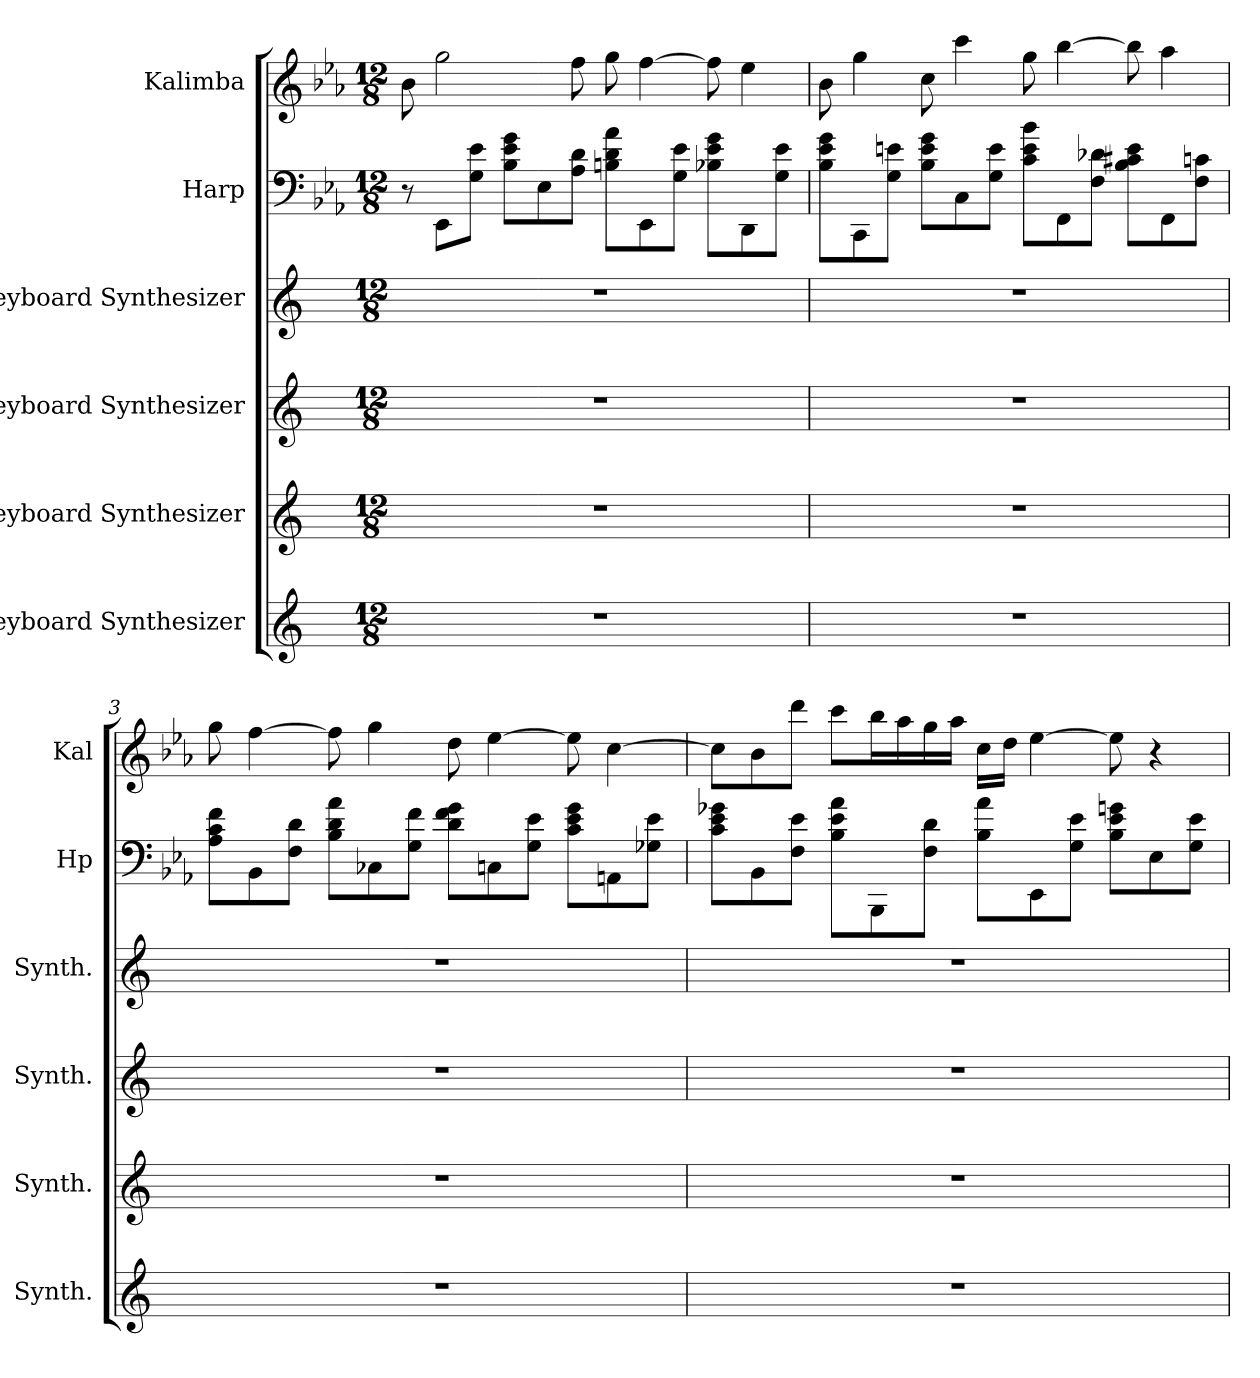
**kern	**kern	**kern	**kern	**kern	**kern
*part6	*part5	*part4	*part3	*part2	*part1
*staff6	*staff5	*staff4	*staff3	*staff2	*staff1
*I"Keyboard Synthesizer	*I"Keyboard Synthesizer	*I"Keyboard Synthesizer	*I"Keyboard Synthesizer	*I"Harp	*I"Kalimba
*I'Synth.	*I'Synth.	*I'Synth.	*I'Synth.	*I'Hp	*I'Kal
*clefG2	*clefG2	*clefG2	*clefG2	*clefF4	*clefG2
*k[]	*k[]	*k[]	*k[]	*k[b-e-a-]	*k[b-e-a-]
*M12/8	*M12/8	*M12/8	*M12/8	*M12/8	*M12/8
*MM66	*MM66	*MM66	*MM66	*MM66	*MM66
=1	=1	=1	=1	=1	=1
1.r	1.r	1.r	1.r	8r	8b-\
.	.	.	.	8EE-\L	2gg\
.	.	.	.	8G\ 8e-\J	.
.	.	.	.	8B-\ 8e-\ 8g\L	.
.	.	.	.	8E-\	.
.	.	.	.	8A-\ 8d\J	8ff\
.	.	.	.	8Bn\ 8d\ 8a-\L	8gg\
.	.	.	.	8EE-\	[4ff\
.	.	.	.	8G\ 8e-\J	.
.	.	.	.	8B-X\ 8e-\ 8g\L	8ff\]
.	.	.	.	8DD\	4ee-\
.	.	.	.	8G\ 8e-\J	.
=2	=2	=2	=2	=2	=2
1.r	1.r	1.r	1.r	8B-\ 8e-\ 8g\L	8b-\
.	.	.	.	8CC\	4gg\
.	.	.	.	8G\ 8en\J	.
.	.	.	.	8B-\ 8e\ 8g\L	8cc\
.	.	.	.	8C\	4ccc\
.	.	.	.	8G\ 8e\J	.
.	.	.	.	8c\ 8e\ 8b-\L	8gg\
.	.	.	.	8FF\	[4bb-\
.	.	.	.	8F\ 8d-X\J	.
.	.	.	.	8B-\ 8c#X\ 8e\L	8bb-\]
.	.	.	.	8FF\	4aa-\
.	.	.	.	8F\ 8cn\J	.
!!LO:LB:g=z
=3	=3	=3	=3	=3	=3
1.r	1.r	1.r	1.r	8A-\ 8c\ 8f\L	8gg\
.	.	.	.	8BB-\	[4ff\
.	.	.	.	8F\ 8d\J	.
.	.	.	.	8B-\ 8d\ 8a-\L	8ff\]
.	.	.	.	8C-X\	4gg\
.	.	.	.	8G\ 8f\J	.
.	.	.	.	8d\ 8f\ 8g\L	8dd\
.	.	.	.	8Cn\	[4ee-\
.	.	.	.	8G\ 8e-\J	.
.	.	.	.	8c\ 8e-\ 8g\L	8ee-\]
.	.	.	.	8AAn\	[4cc\
.	.	.	.	8G-X\ 8e-\J	.
=4	=4	=4	=4	=4	=4
1.r	1.r	1.r	1.r	8c\ 8e-\ 8g-X\L	8cc\L]
.	.	.	.	8BB-\	8b-\
.	.	.	.	8F\ 8e-\J	8ddd\J
.	.	.	.	8B-\ 8e-\ 8a-\L	8ccc\L
.	.	.	.	8BBB-\	16bb-\L
.	.	.	.	.	16aa-\
.	.	.	.	8F\ 8d\J	16gg\
.	.	.	.	.	16aa-\JJ
.	.	.	.	8B-\ 8a-\L	16cc\LL
.	.	.	.	.	16dd\JJ
.	.	.	.	8EE-\	[4ee-\
.	.	.	.	8G\ 8e-\J	.
.	.	.	.	8B-\ 8e-\ 8gn\L	8ee-\]
.	.	.	.	8E-\	4r
.	.	.	.	8G\ 8e-\J	.
=	=	=	=	=	=
*-	*-	*-	*-	*-	*-
